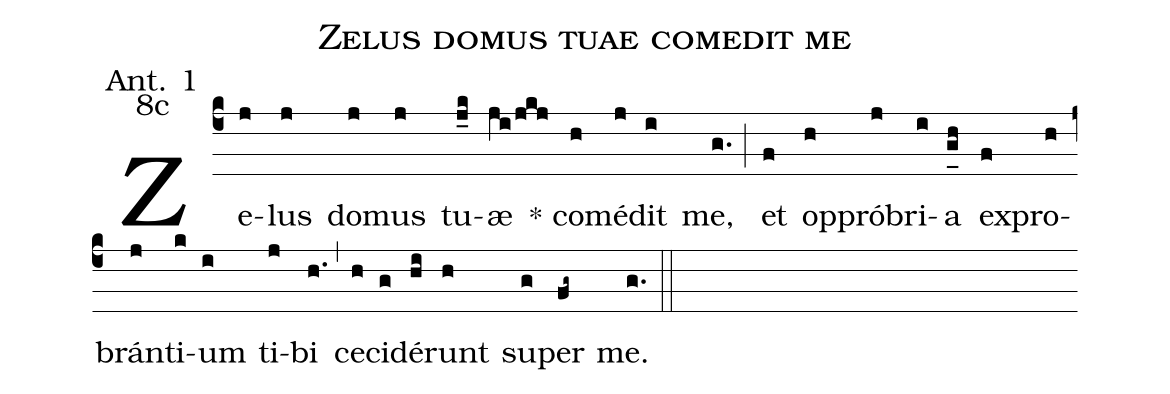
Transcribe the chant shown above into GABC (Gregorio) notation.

name:Zelus domus tuae comedit me;
office-part:Ant. 1 ;
mode:8c;
%%
(c4) Ze(j)lus(j) do(j)mus(j) tu(j_k)æ(ji/jkj) <sp>*</sp>
co(h)mé(j)dit(i) me,(g.) (;) et(f) op(h)pró(j)bri(i)a(g_[uh:l]h) ex(f)pro(h)brán(j)ti(k)um(i) ti(j)bi(h.) (,) ce(h)ci(g)dé(hi)runt(h) su(g)per(fg~) me.(g.) (::)
